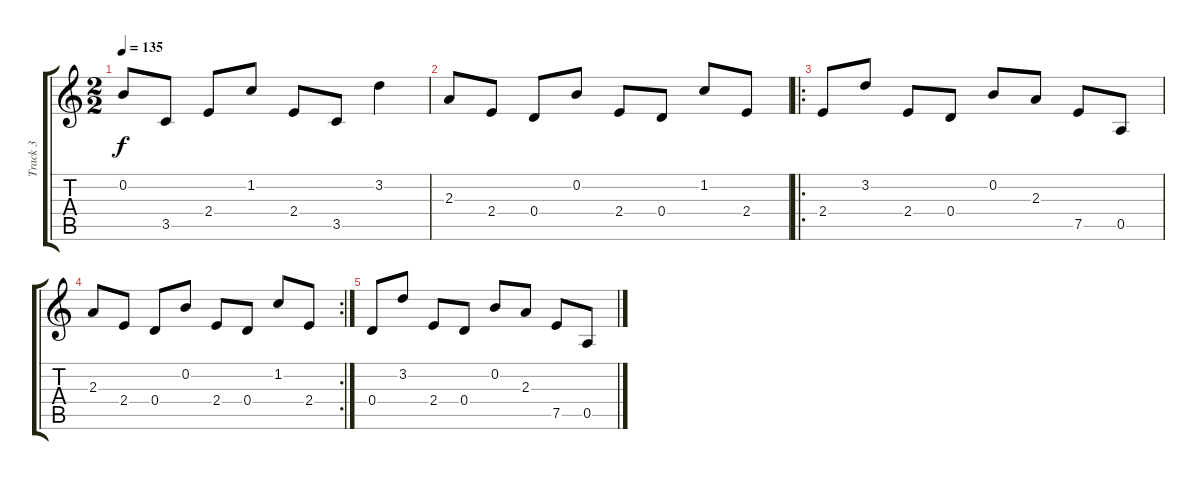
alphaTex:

\track ("Track 3" "Track 3") {instrument electricguitarjazz}
\staff {score tabs}
\tuning (E4 B3 G3 D3 A2 E2) {hide}
\ts (2 2)
\tempo 135
\clef g2
\ks c
0.2.8{dy f} 3.5.8 2.4.8 1.2.8 2.4.8 3.5.8 3.2.4 |
2.3.8 2.4.8 0.4.8 0.2.8 2.4.8 0.4.8 1.2.8 2.4.8 |
\ro
2.4.8 3.2.8 2.4.8 0.4.8 0.2.8 2.3.8 7.5.8 0.5.8 |
\rc 2
2.3.8 2.4.8 0.4.8 0.2.8 2.4.8 0.4.8 1.2.8 2.4.8 |
0.4.8 3.2.8 2.4.8 0.4.8 0.2.8 2.3.8 7.5.8 0.5.8
